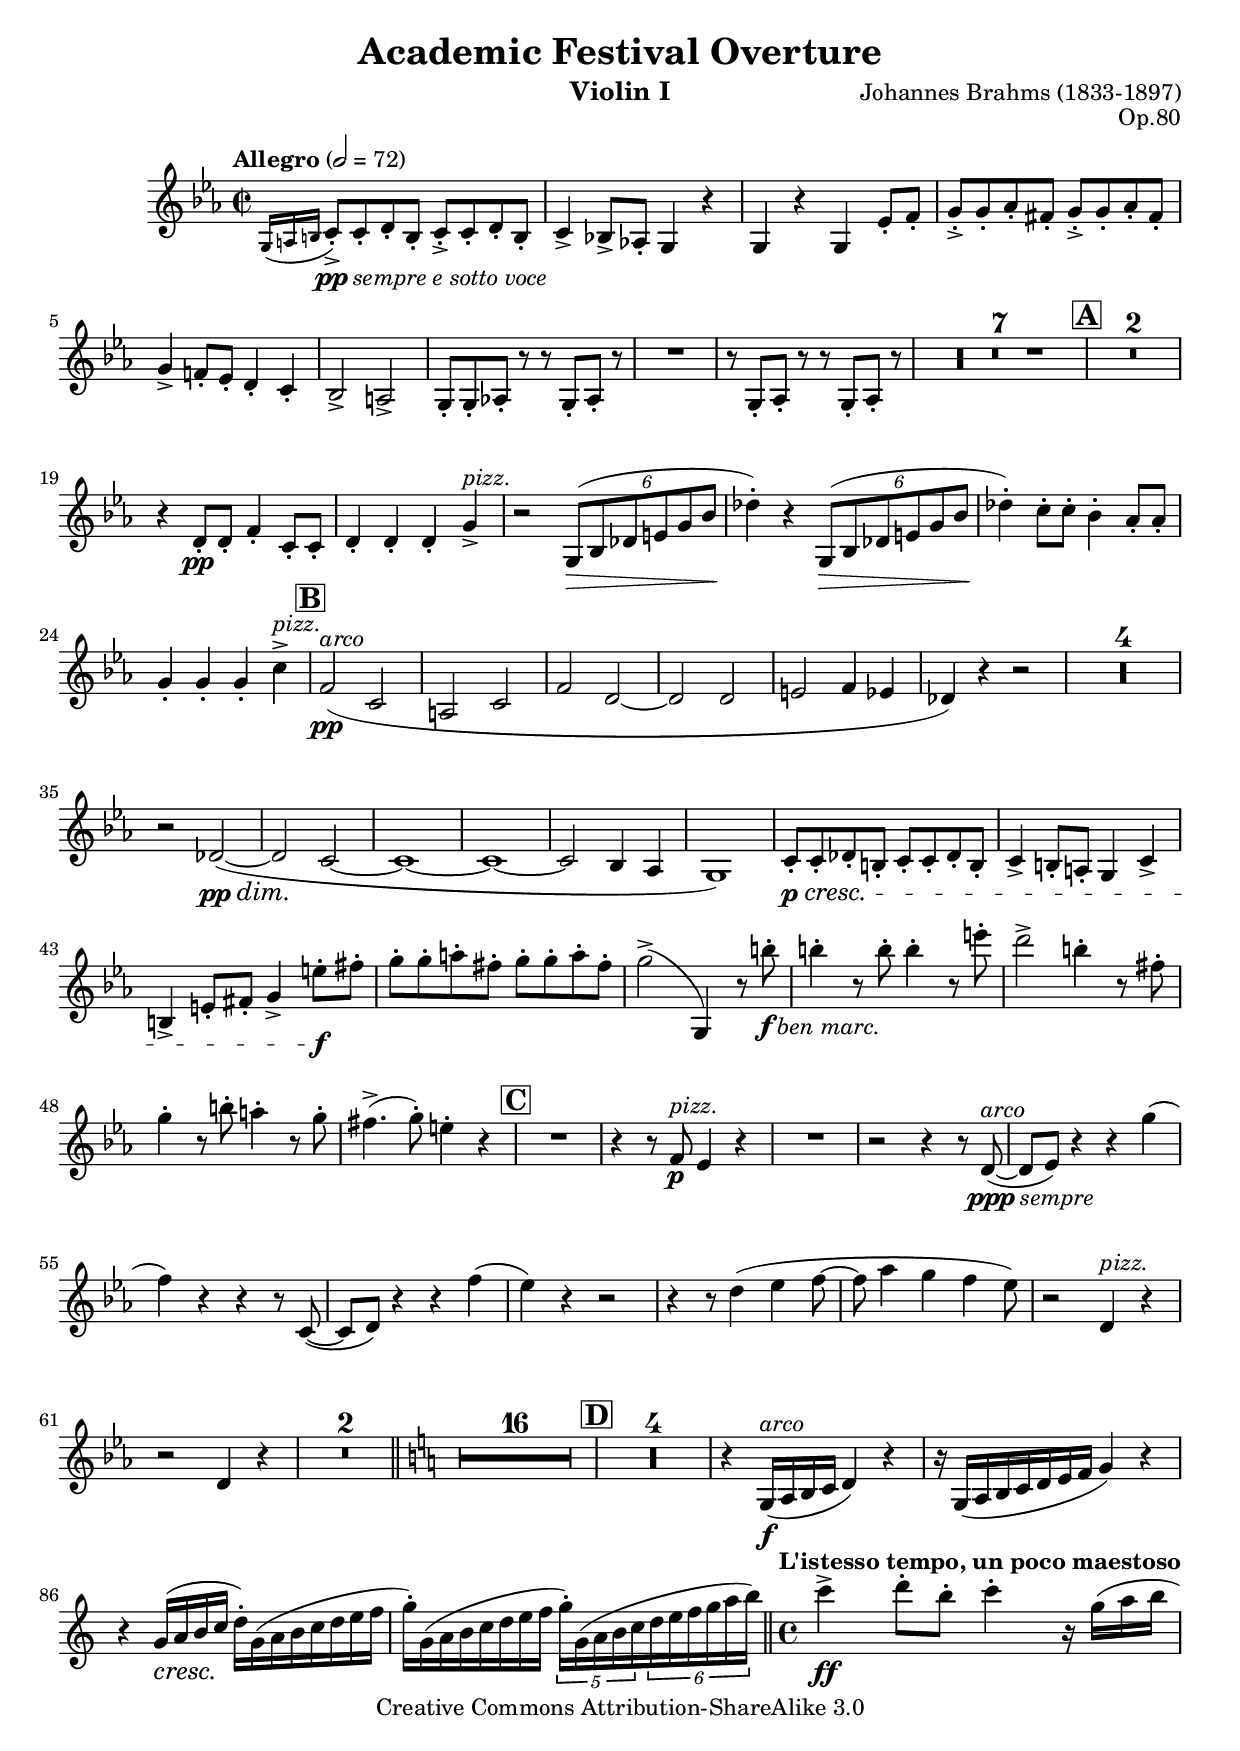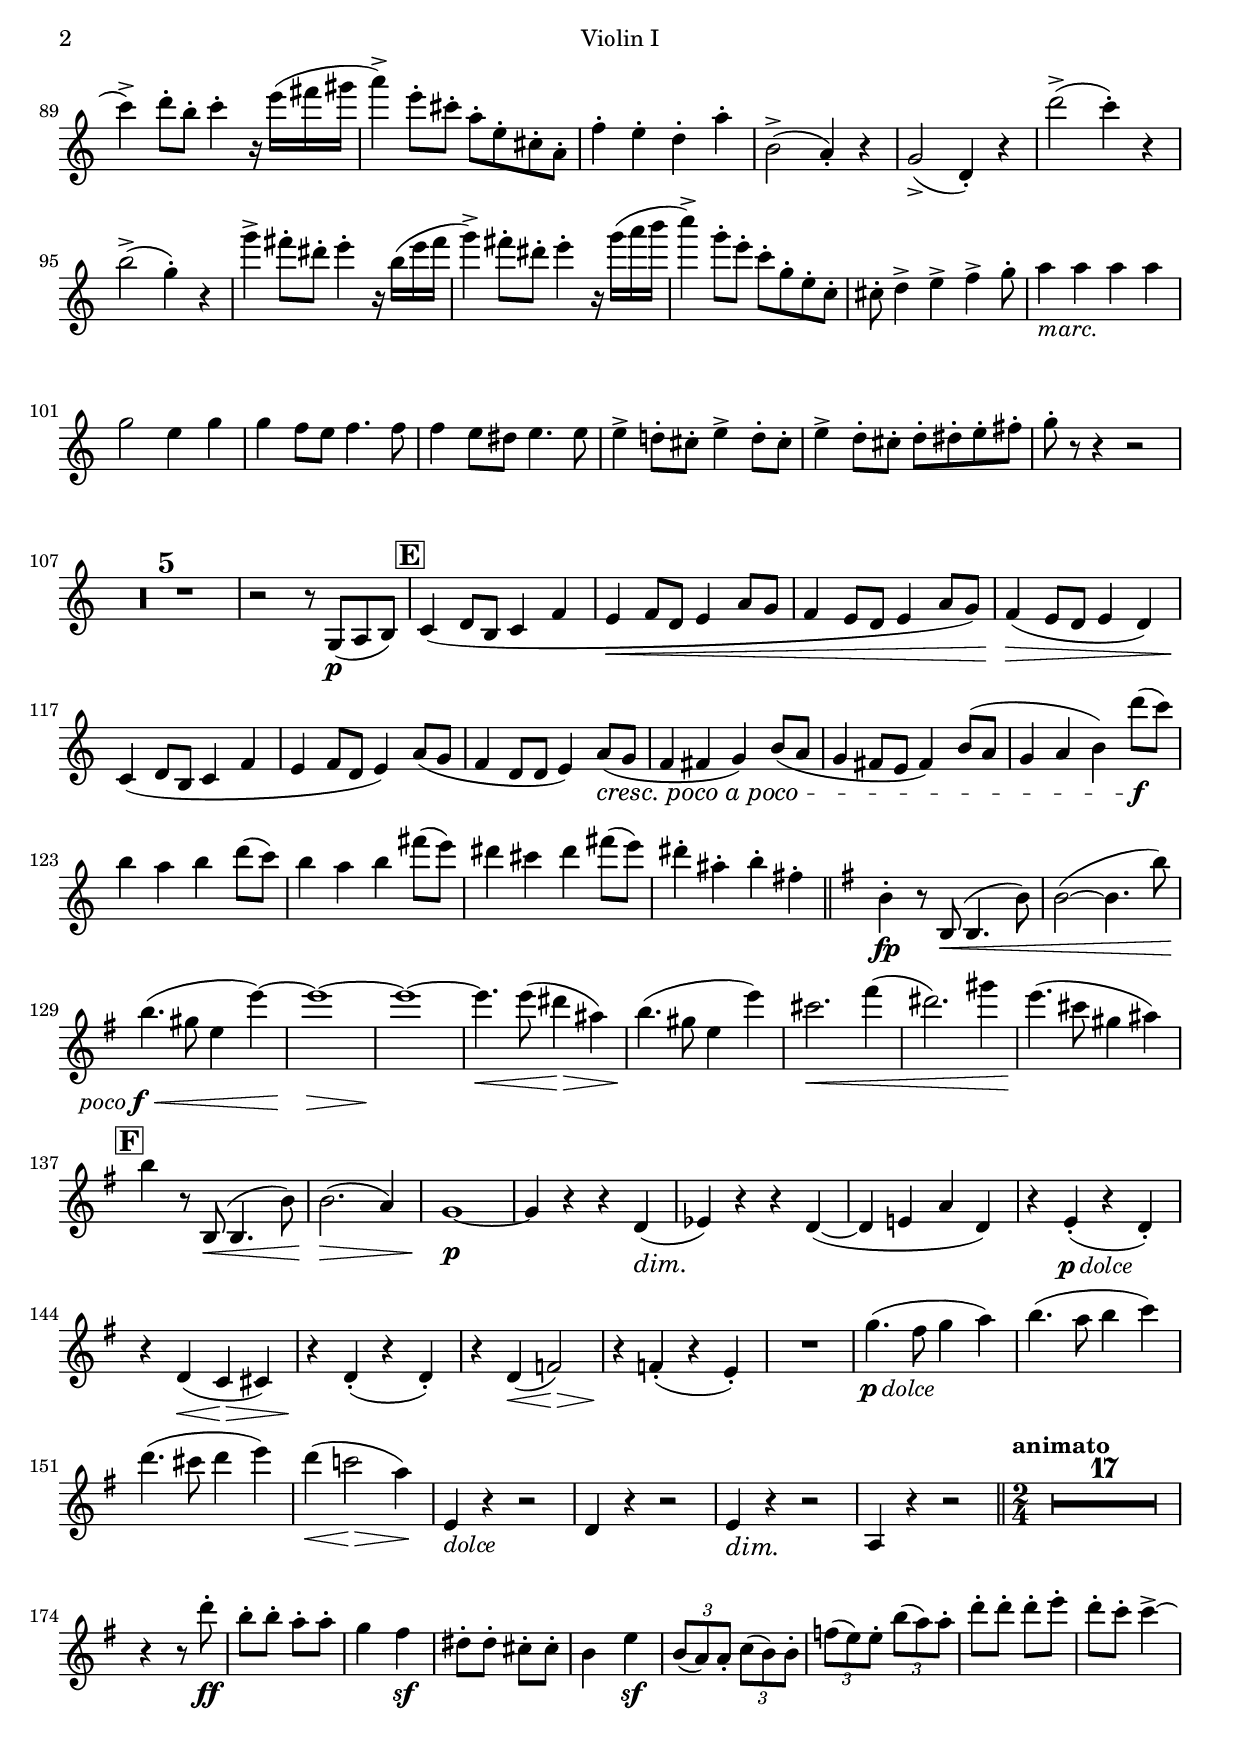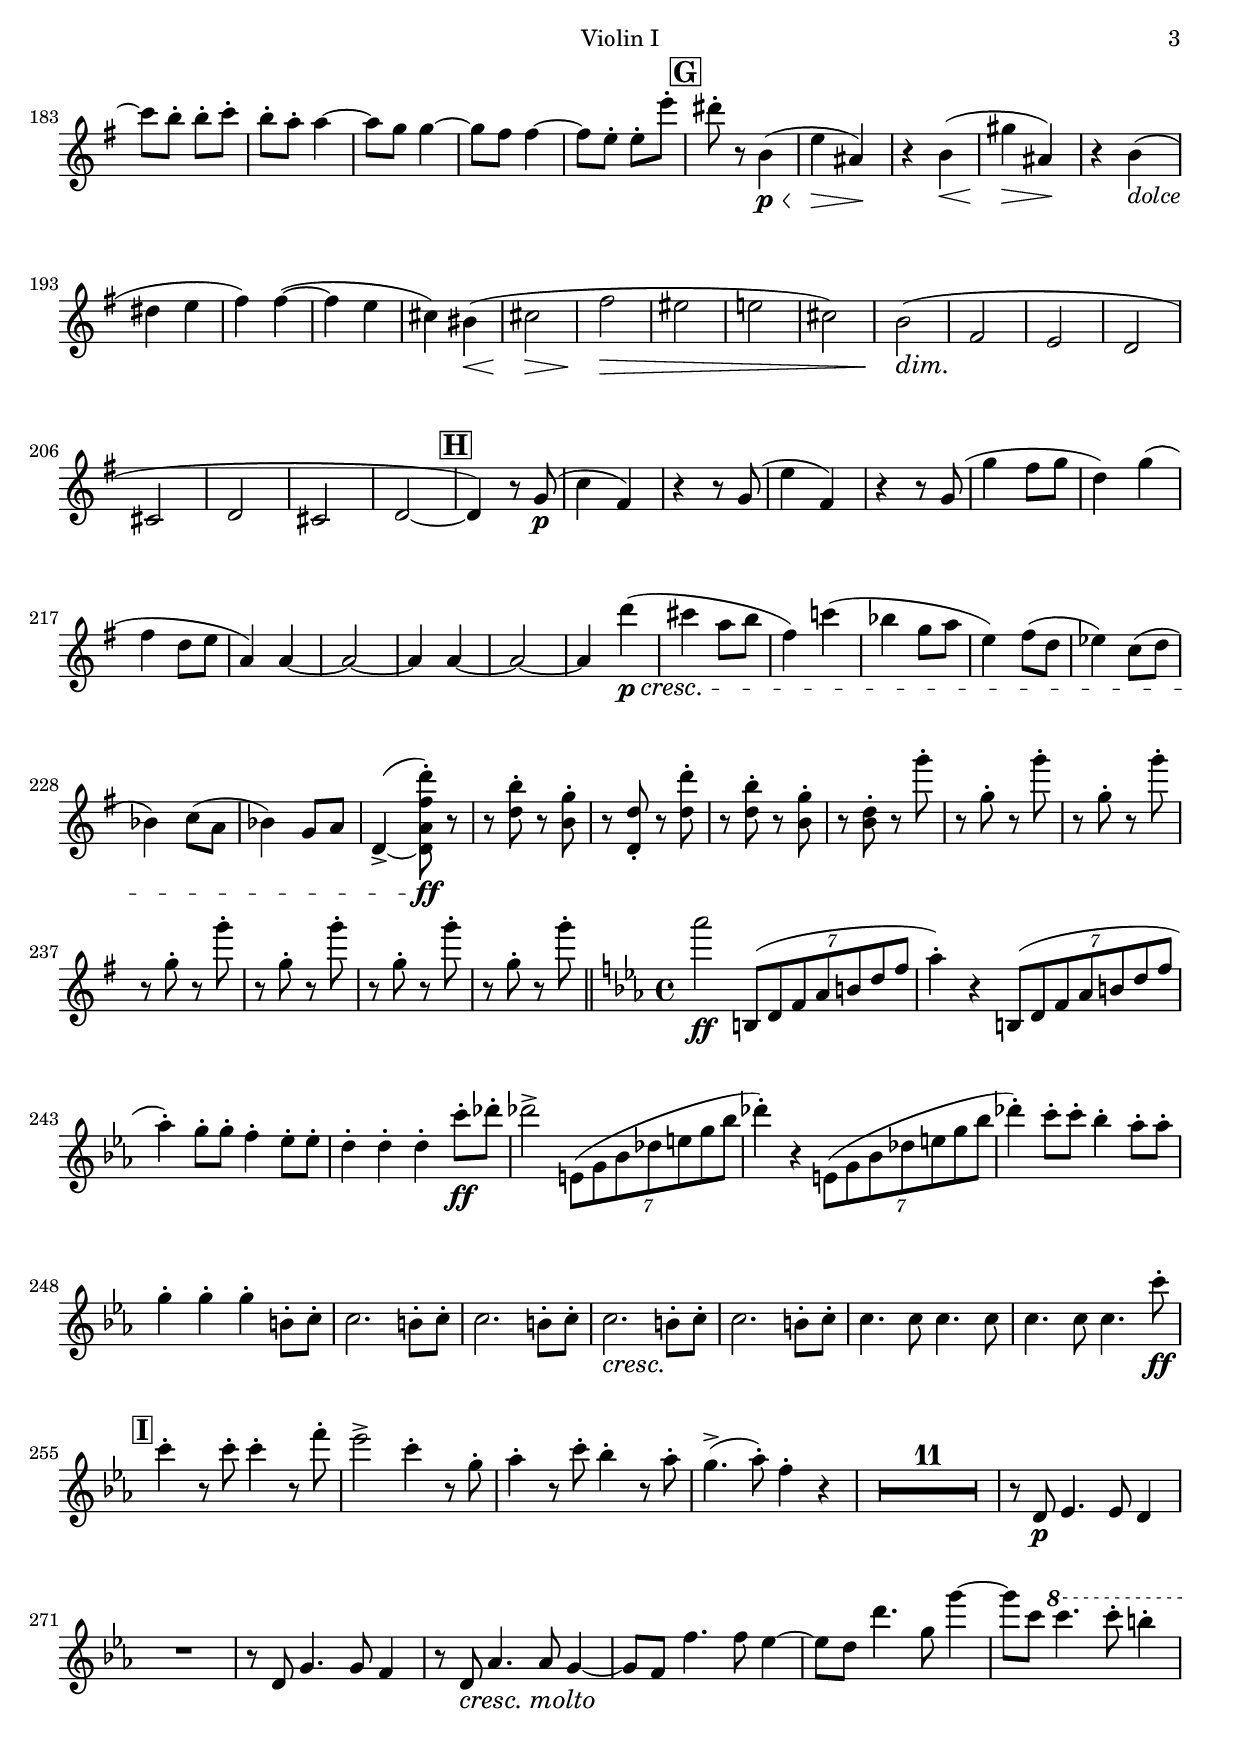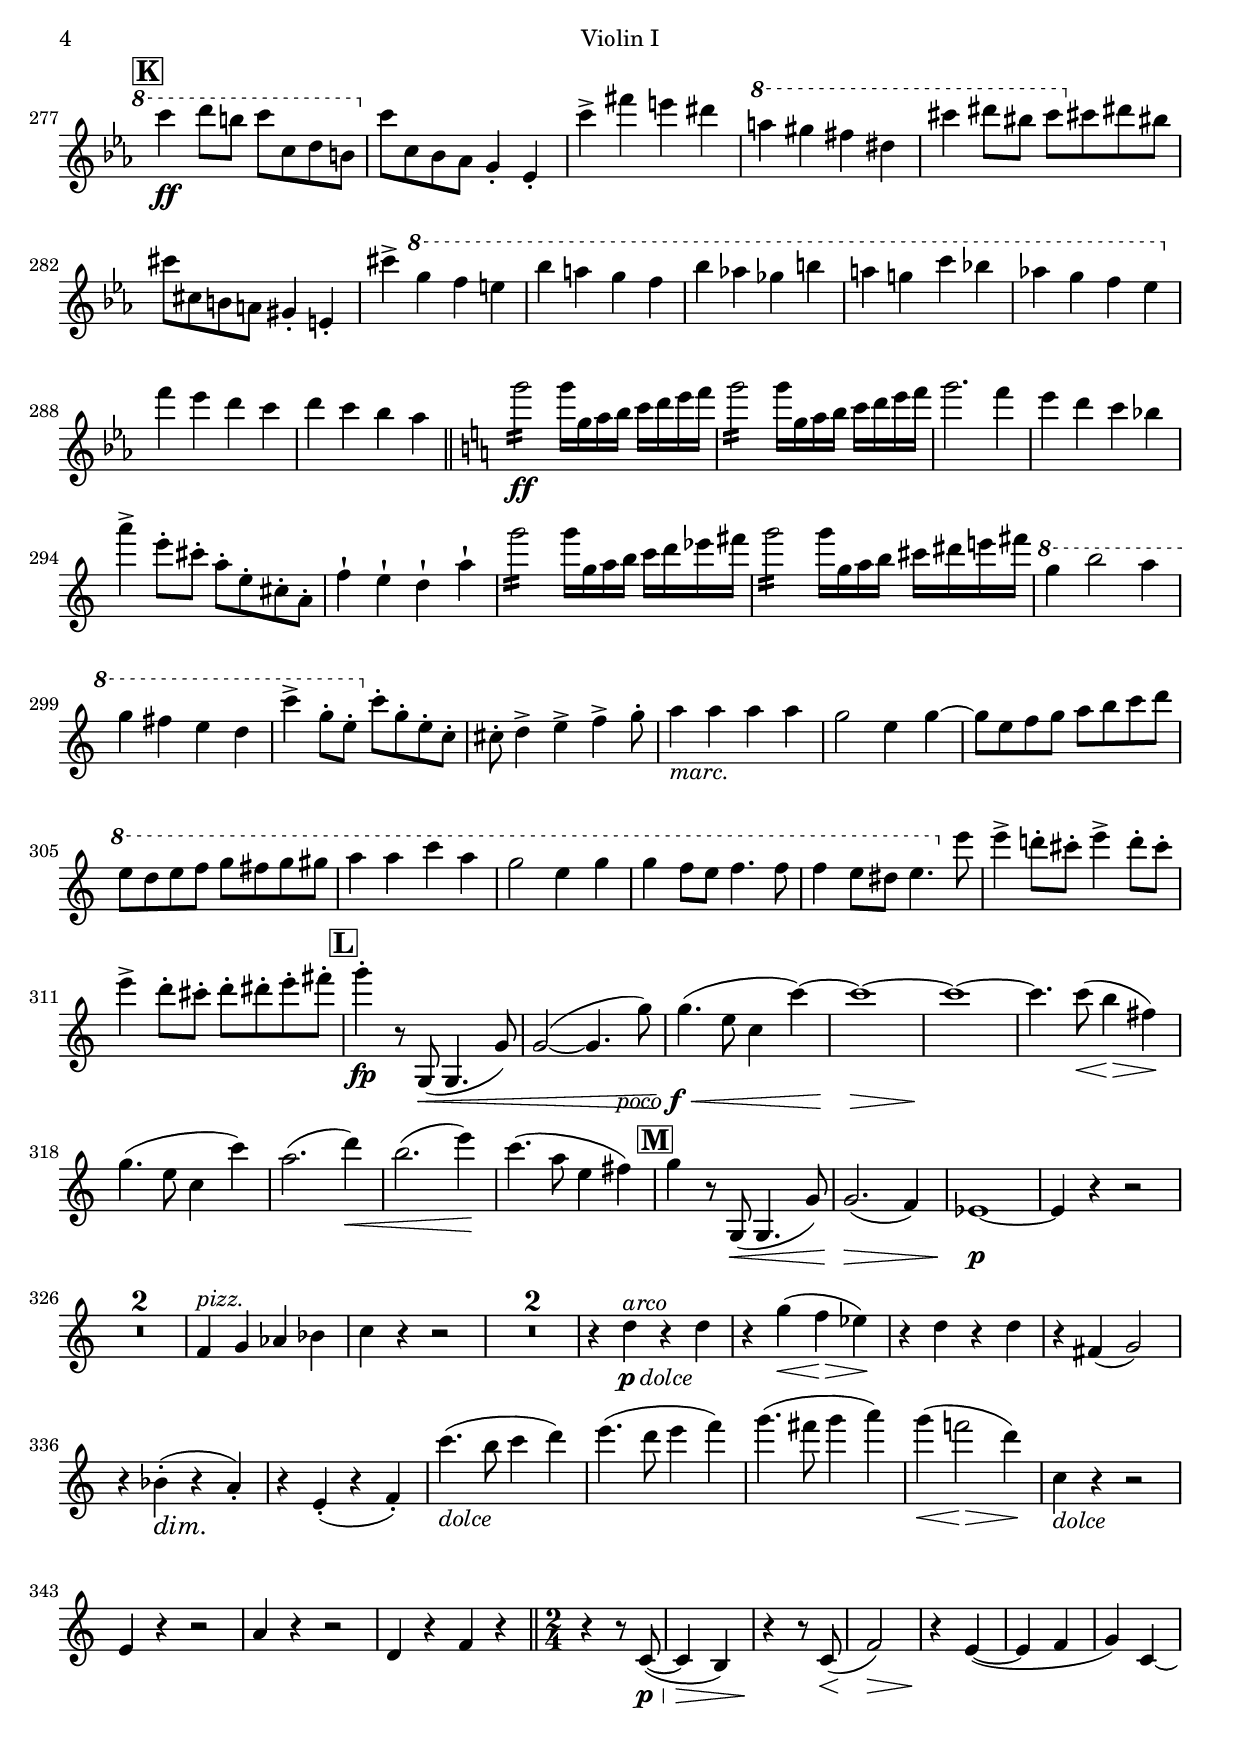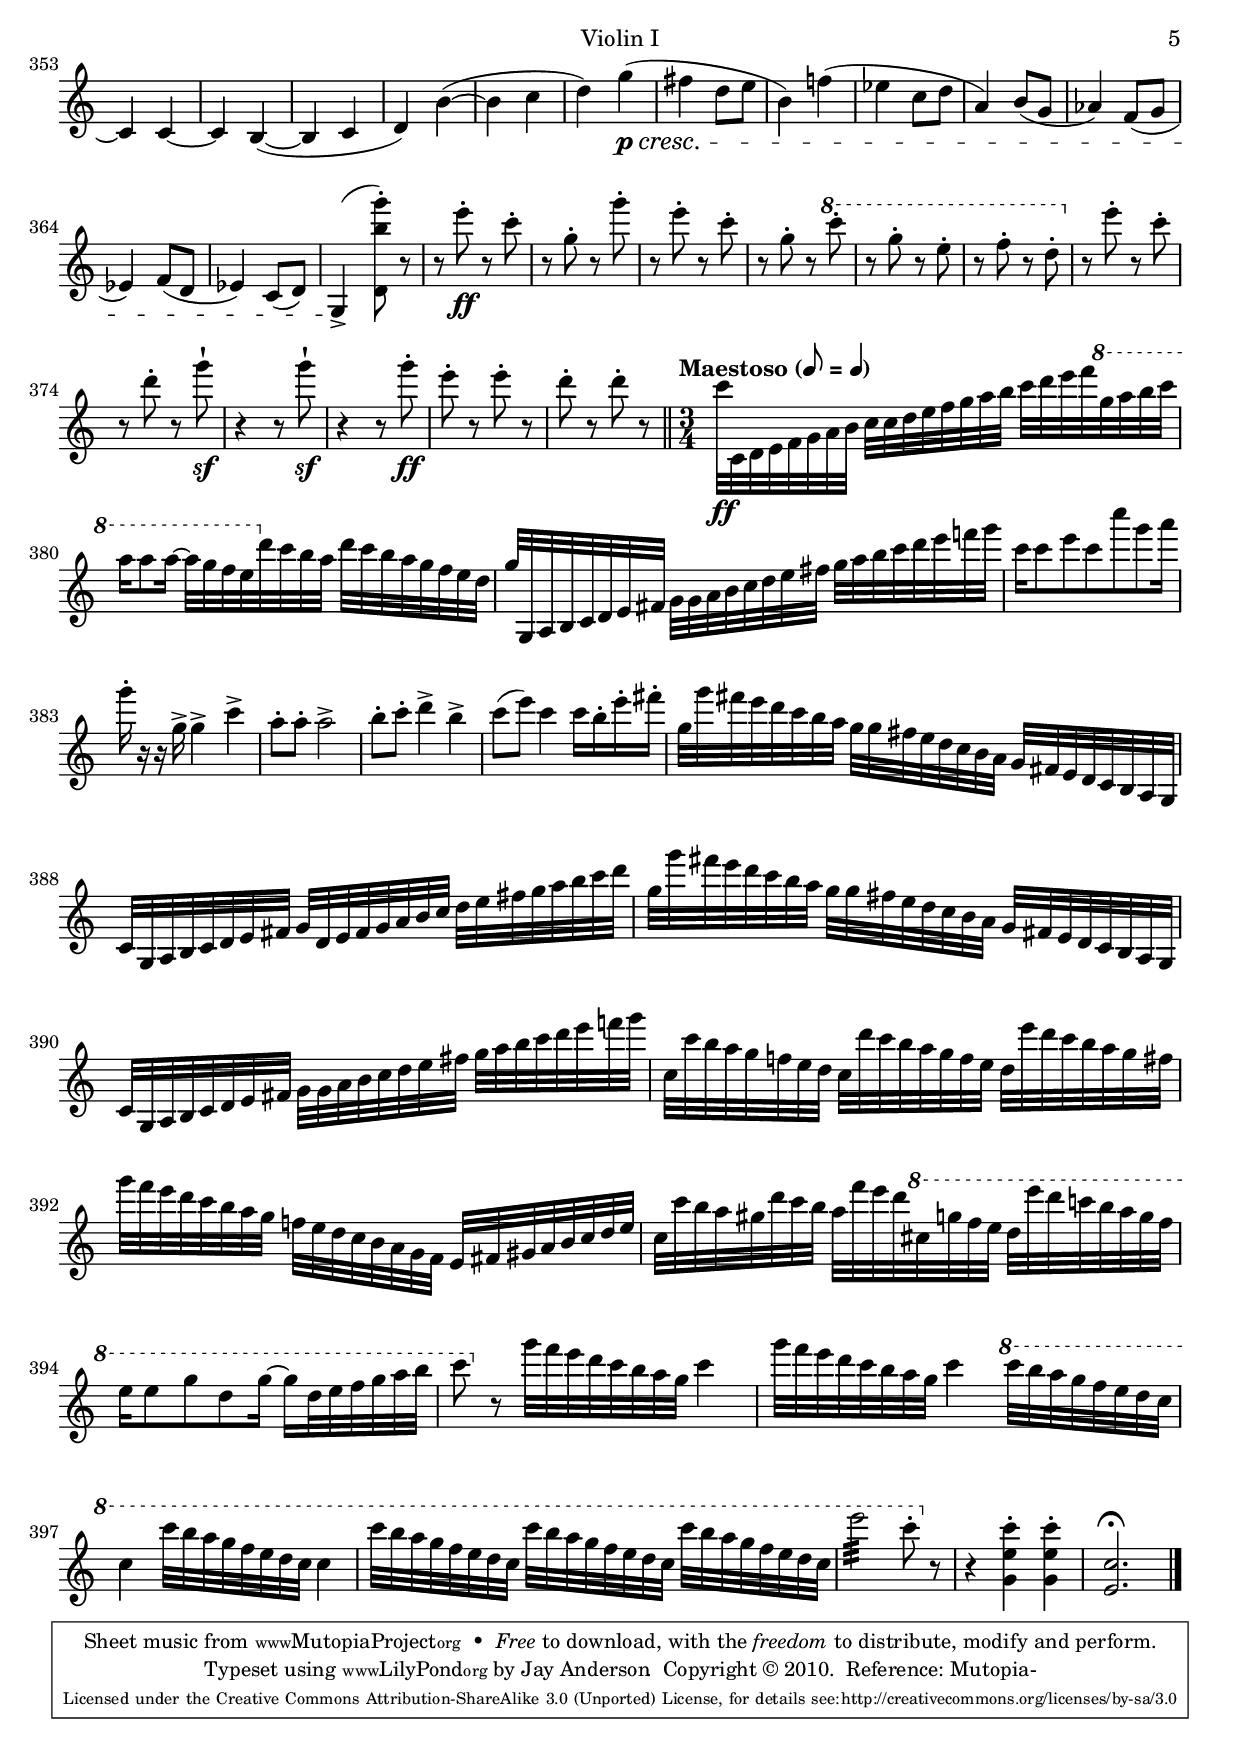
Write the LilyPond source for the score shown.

\version "2.13.51"

\include "defs.ily"
\include "violin1.ily"

instrument = "Violin I"

\include "header.ily"

\score
{
  \new Staff
  {
    << \removeWithTag #'score \violinOne \outline >>
  }
}
